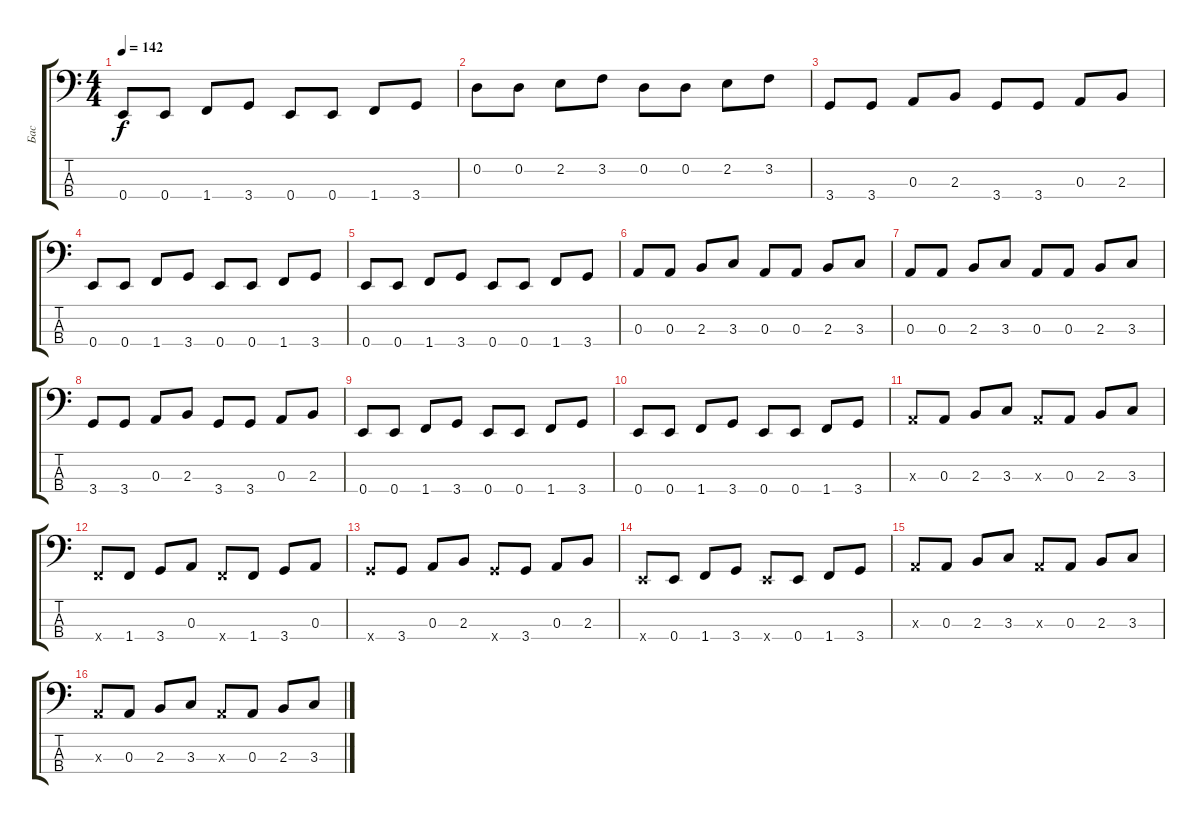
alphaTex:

\track ("Бас" "Бас") {instrument synthbass2}
\staff {score tabs}
\tuning (G2 D2 A1 E1) {hide}
\ts (4 4)
\tempo 142
\clef f4
\ks c
0.4.8{dy f} 0.4.8 1.4.8 3.4.8 0.4.8 0.4.8 1.4.8 3.4.8 |
0.2.8 0.2.8 2.2.8 3.2.8 0.2.8 0.2.8 2.2.8 3.2.8 |
3.4.8 3.4.8 0.3.8 2.3.8 3.4.8 3.4.8 0.3.8 2.3.8 |
0.4.8 0.4.8 1.4.8 3.4.8 0.4.8 0.4.8 1.4.8 3.4.8 |
0.4.8 0.4.8 1.4.8 3.4.8 0.4.8 0.4.8 1.4.8 3.4.8 |
0.3.8 0.3.8 2.3.8 3.3.8 0.3.8 0.3.8 2.3.8 3.3.8 |
0.3.8 0.3.8 2.3.8 3.3.8 0.3.8 0.3.8 2.3.8 3.3.8 |
3.4.8 3.4.8 0.3.8 2.3.8 3.4.8 3.4.8 0.3.8 2.3.8 |
0.4.8 0.4.8 1.4.8 3.4.8 0.4.8 0.4.8 1.4.8 3.4.8 |
0.4.8 0.4.8 1.4.8 3.4.8 0.4.8 0.4.8 1.4.8 3.4.8 |
0.3{x}.8 0.3.8 2.3.8 3.3.8 0.3{x}.8 0.3.8 2.3.8 3.3.8 |
1.4{x}.8 1.4.8 3.4.8 0.3.8 1.4{x}.8 1.4.8 3.4.8 0.3.8 |
3.4{x}.8 3.4.8 0.3.8 2.3.8 3.4{x}.8 3.4.8 0.3.8 2.3.8 |
0.4{x}.8 0.4.8 1.4.8 3.4.8 0.4{x}.8 0.4.8 1.4.8 3.4.8 |
0.3{x}.8 0.3.8 2.3.8 3.3.8 0.3{x}.8 0.3.8 2.3.8 3.3.8 |
0.3{x}.8 0.3.8 2.3.8 3.3.8 0.3{x}.8 0.3.8 2.3.8 3.3.8
